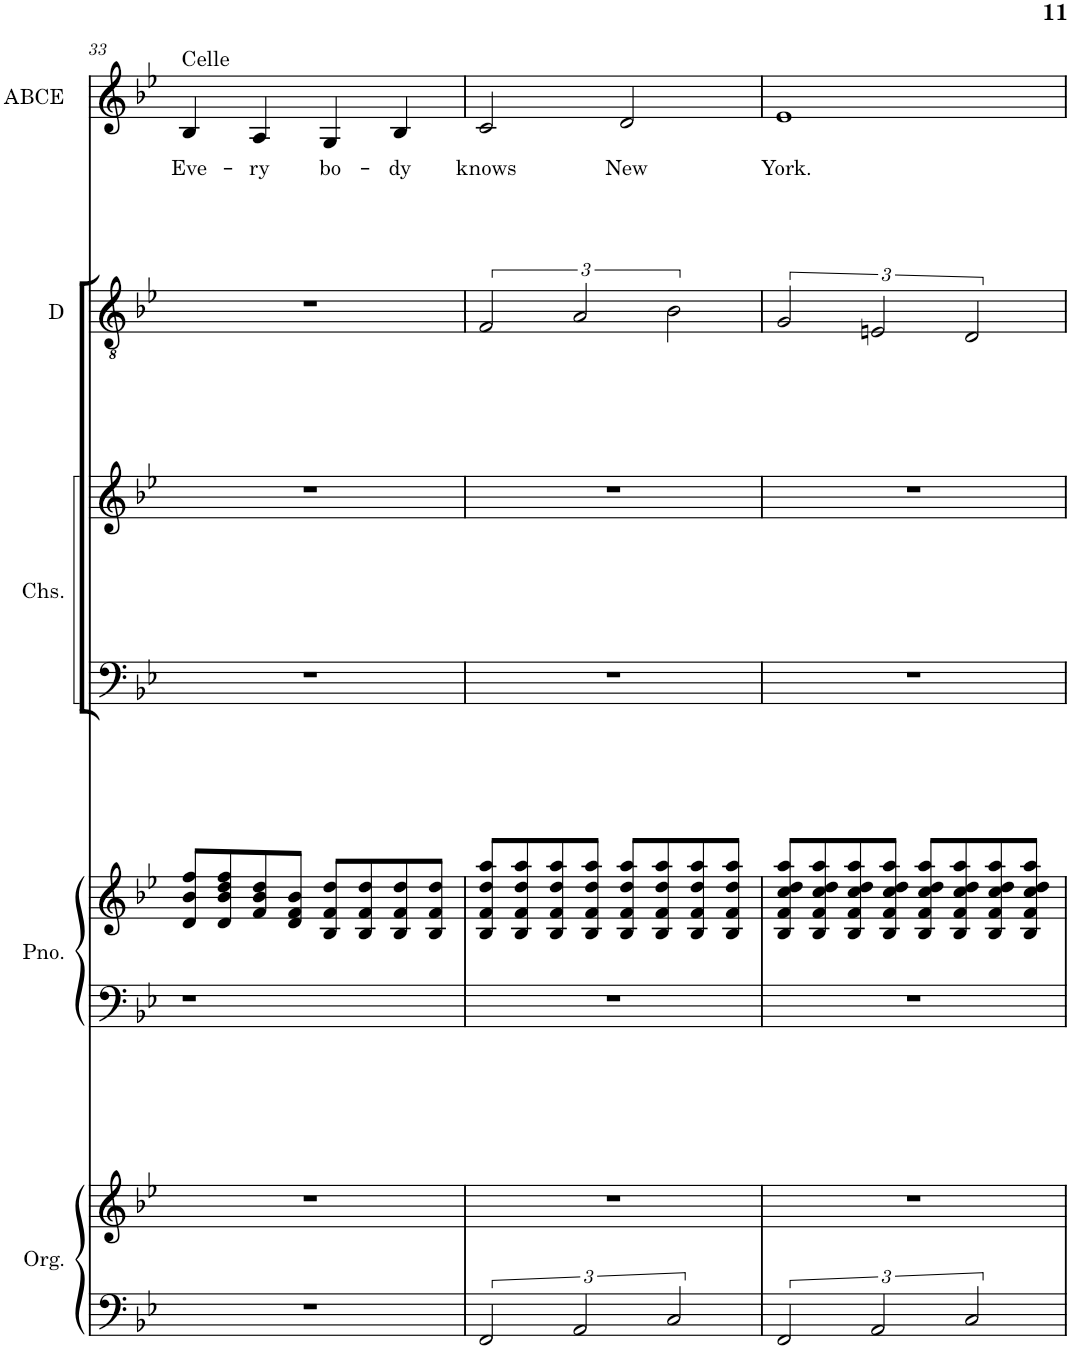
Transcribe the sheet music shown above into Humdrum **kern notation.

**kern	**kern	**kern	**kern	**kern	**kern	**kern	**kern	**text
*part5	*part5	*part4	*part4	*part3	*part3	*part2	*part1	*part1
*staff8	*staff7	*staff6	*staff5	*staff4	*staff3	*staff2	*staff1	*staff1
*I"Organ	*	*I"Piano	*	*I"Chorus	*	*I"Dan	*I"Allie Belle Celle Ellie	*
*I'Org.	*	*I'Pno.	*	*I'Chs.	*	*I'D	*I'ABCE	*
!!LO:PB:g=z
*clefF4	*clefG2	*clefF4	*clefG2	*clefF4	*clefG2	*clefGv2	*clefG2	*
*	*	*	*	*	*	*Trd8c14	*Trd1c2	*
*k[b-e-]	*k[b-e-]	*k[b-e-]	*k[b-e-]	*k[b-e-]	*k[b-e-]	*k[b-e-]	*k[b-e-]	*
*M4/4	*M4/4	*M4/4	*M4/4	*M4/4	*M4/4	*M4/4	*M4/4	*
=33	=33	=33	=33	=33	=33	=33	=33	=33
!	!	!	!	!	!	!	!LO:TX:a:t=Celle	!
!	!	!	!	!	!	!	!	!LO:LY:b
1r	1r	1r	8d/ 8b-/ 8ff/L	1r	1r	1r	4B-/	Eve-
.	.	.	8d/ 8b-/ 8dd/ 8ff/	.	.	.	.	.
!	!	!	!	!	!	!	!	!LO:LY:b
.	.	.	8f/ 8b-/ 8dd/	.	.	.	4A/	-ry
.	.	.	8d/ 8f/ 8b-/J	.	.	.	.	.
!	!	!	!	!	!	!	!	!LO:LY:b
.	.	.	8B-/ 8f/ 8dd/L	.	.	.	4G/	bo-
.	.	.	8B-/ 8f/ 8dd/	.	.	.	.	.
!	!	!	!	!	!	!	!	!LO:LY:b
.	.	.	8B-/ 8f/ 8dd/	.	.	.	4B-/	-dy
.	.	.	8B-/ 8f/ 8dd/J	.	.	.	.	.
=34	=34	=34	=34	=34	=34	=34	=34	=34
!	!	!	!	!	!	!	!	!LO:LY:b
3FF/	1r	1r	8B-/ 8f/ 8dd/ 8aa/L	1r	1r	3F/	2c/	knows
.	.	.	8B-/ 8f/ 8dd/ 8aa/	.	.	.	.	.
.	.	.	8B-/ 8f/ 8dd/ 8aa/	.	.	.	.	.
3AA/	.	.	.	.	.	3A/	.	.
.	.	.	8B-/ 8f/ 8dd/ 8aa/J	.	.	.	.	.
!	!	!	!	!	!	!	!	!LO:LY:b
.	.	.	8B-/ 8f/ 8dd/ 8aa/L	.	.	.	2d/	New
.	.	.	8B-/ 8f/ 8dd/ 8aa/	.	.	.	.	.
3C/	.	.	.	.	.	3B-\	.	.
.	.	.	8B-/ 8f/ 8dd/ 8aa/	.	.	.	.	.
.	.	.	8B-/ 8f/ 8dd/ 8aa/J	.	.	.	.	.
=35	=35	=35	=35	=35	=35	=35	=35	=35
!	!	!	!	!	!	!	!	!LO:LY:b
3FF/	1r	1r	8B-/ 8f/ 8cc/ 8dd/ 8aa/L	1r	1r	3G/	1e-	York.
.	.	.	8B-/ 8f/ 8cc/ 8dd/ 8aa/	.	.	.	.	.
.	.	.	8B-/ 8f/ 8cc/ 8dd/ 8aa/	.	.	.	.	.
3AA/	.	.	.	.	.	3En/	.	.
.	.	.	8B-/ 8f/ 8cc/ 8dd/ 8aa/J	.	.	.	.	.
.	.	.	8B-/ 8f/ 8cc/ 8dd/ 8aa/L	.	.	.	.	.
.	.	.	8B-/ 8f/ 8cc/ 8dd/ 8aa/	.	.	.	.	.
3C/	.	.	.	.	.	3D/	.	.
.	.	.	8B-/ 8f/ 8cc/ 8dd/ 8aa/	.	.	.	.	.
.	.	.	8B-/ 8f/ 8cc/ 8dd/ 8aa/J	.	.	.	.	.
=	=	=	=	=	=	=	=	=
*-	*-	*-	*-	*-	*-	*-	*-	*-
